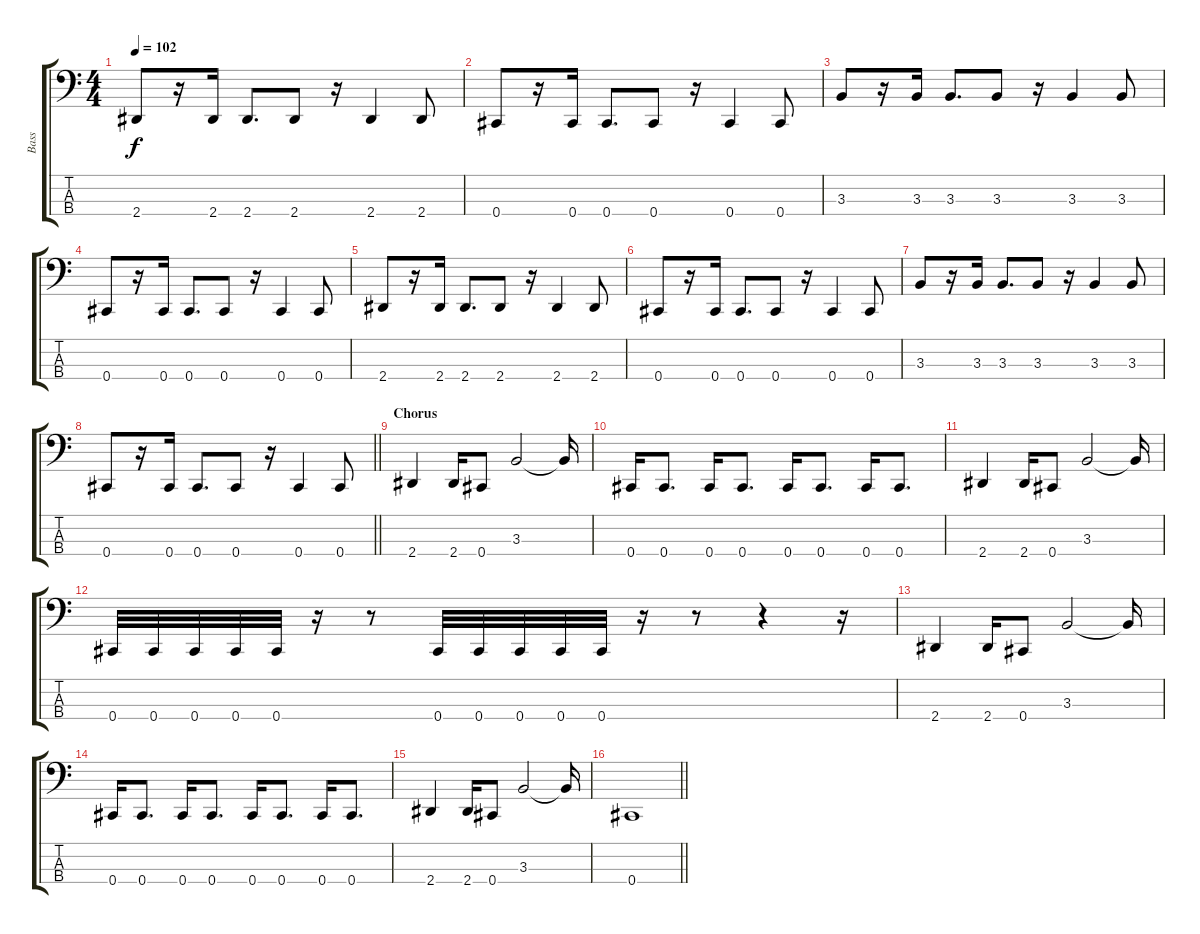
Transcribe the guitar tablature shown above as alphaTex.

\track ("Bass" "Bass") {instrument electricbasspick}
\staff {score tabs}
\tuning (Gb2 Db2 Ab1 Db1) {hide}
\ts (4 4)
\tempo 102
\clef f4
\ks c
2.4.8{dy f} r.16 2.4.16 2.4.8{d} 2.4.8 r.16 2.4.4 2.4.8 |
0.4.8 r.16 0.4.16 0.4.8{d} 0.4.8 r.16 0.4.4 0.4.8 |
3.3.8 r.16 3.3.16 3.3.8{d} 3.3.8 r.16 3.3.4 3.3.8 |
0.4.8 r.16 0.4.16 0.4.8{d} 0.4.8 r.16 0.4.4 0.4.8 |
2.4.8 r.16 2.4.16 2.4.8{d} 2.4.8 r.16 2.4.4 2.4.8 |
0.4.8 r.16 0.4.16 0.4.8{d} 0.4.8 r.16 0.4.4 0.4.8 |
3.3.8 r.16 3.3.16 3.3.8{d} 3.3.8 r.16 3.3.4 3.3.8 |
\barLineRight lightlight
0.4.8 r.16 0.4.16 0.4.8{d} 0.4.8 r.16 0.4.4 0.4.8 |
\section ("" "Chorus")
2.4.4 2.4.16 0.4.8 3.3.2 3.3{t}.16 |
0.4.16 0.4.8{d} 0.4.16 0.4.8{d} 0.4.16 0.4.8{d} 0.4.16 0.4.8{d} |
2.4.4 2.4.16 0.4.8 3.3.2 3.3{t}.16 |
0.4.32 0.4.32 0.4.32 0.4.32 0.4.32 r.16 r.8 0.4.32 0.4.32 0.4.32 0.4.32 0.4.32 r.16 r.8 r.4 r.16 |
2.4.4 2.4.16 0.4.8 3.3.2 3.3{t}.16 |
0.4.16 0.4.8{d} 0.4.16 0.4.8{d} 0.4.16 0.4.8{d} 0.4.16 0.4.8{d} |
2.4.4 2.4.16 0.4.8 3.3.2 3.3{t}.16 |
\barLineRight lightlight
0.4.1
